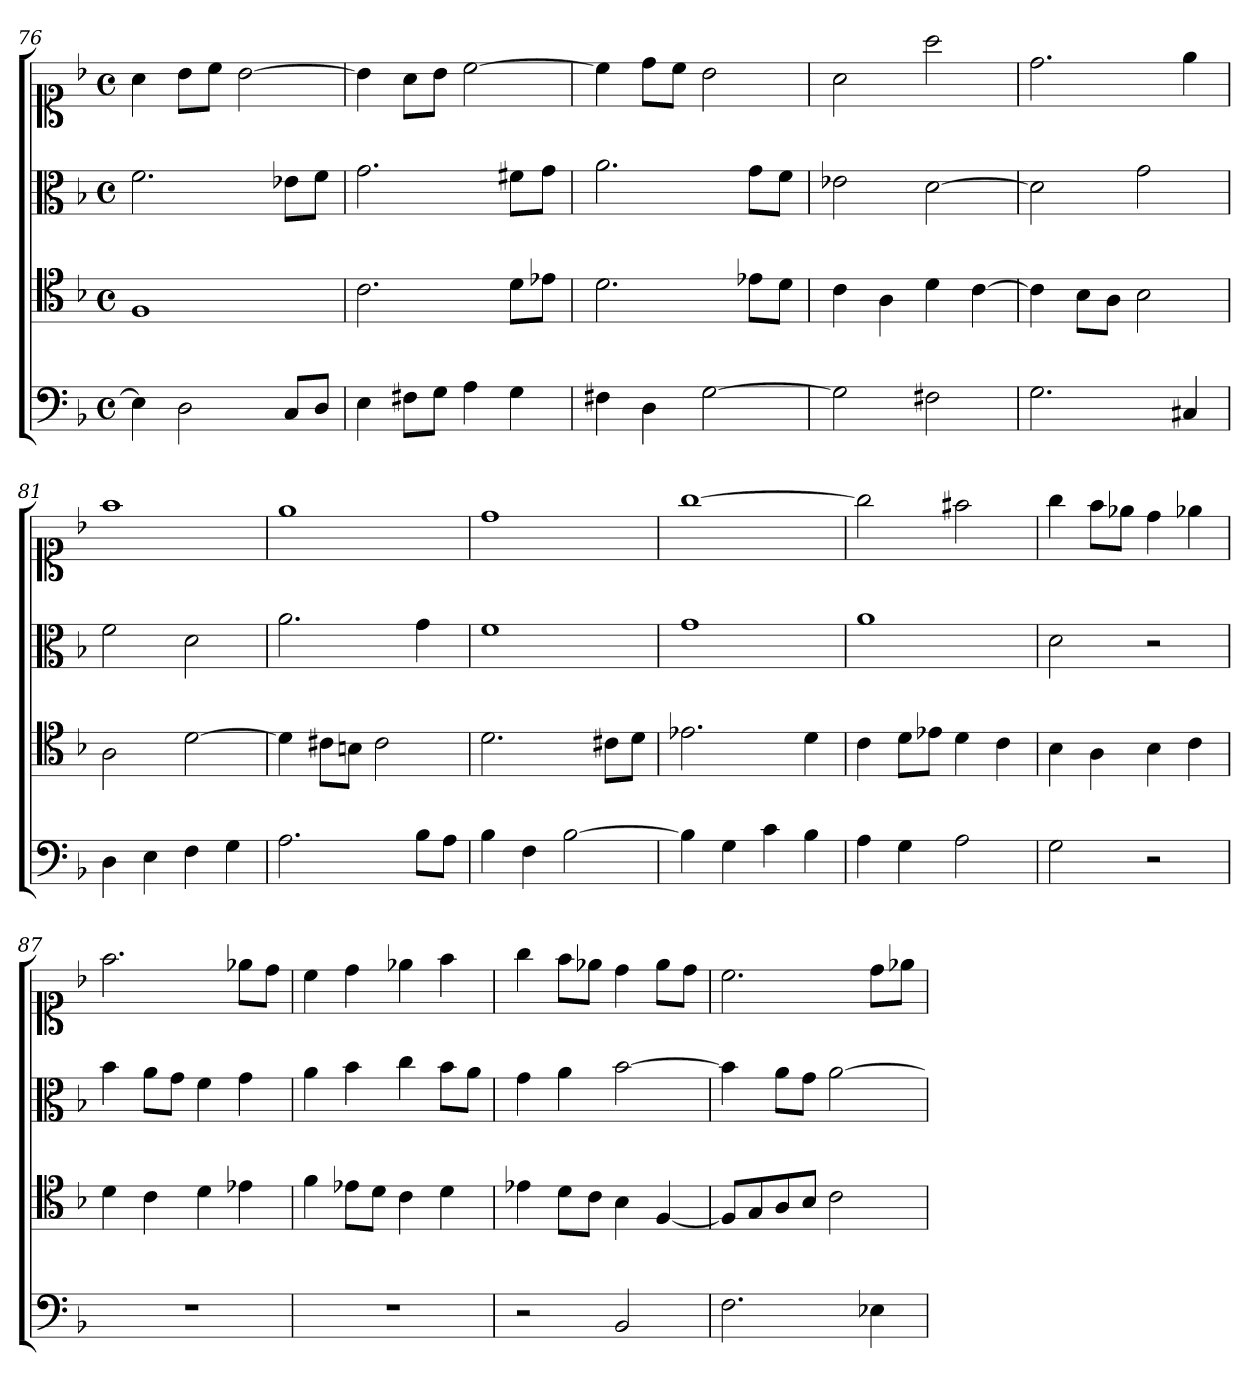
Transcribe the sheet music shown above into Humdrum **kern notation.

**kern	**kern	**kern	**kern
*part4	*part3	*part2	*part1
*staff4	*staff3	*staff2	*staff1
*clefF4	*clefC4	*clefC3	*clefC1
*k[b-]	*k[b-]	*k[b-]	*k[b-]
*M4/4	*M4/4	*M4/4	*M4/4
*met(c)	*met(c)	*met(c)	*met(c)
=76	=76	=76	=76
4E-]	1F	2.f	4a
2D	.	.	8b-L
.	.	.	8ccJ
.	.	.	[2b-
8CL	.	8e-XL	.
8DJ	.	8fJ	.
=77	=77	=77	=77
4E	2.c	2.g	4b-]
8F#XL	.	.	8aL
8GJ	.	.	8b-J
4A	.	.	[2cc
4G	8dL	8f#XL	.
.	8e-XJ	8gJ	.
=78	=78	=78	=78
4F#X	2.d	2.a	4cc]
4D	.	.	8ddL
.	.	.	8ccJ
[2G	.	.	2b-
.	8e-XL	8gL	.
.	8dJ	8fJ	.
=79	=79	=79	=79
2G]	4c	2e-X	2a
.	4A	.	.
2F#X	4d	[2d	2aa
.	[4c	.	.
=80	=80	=80	=80
2.G	4c]	2d]	2.dd
.	8B-L	.	.
.	8AJ	.	.
.	2B-	2g	.
4C#X	.	.	4ee
=81	=81	=81	=81
4D	2A	2f	1ff
4E	.	.	.
4F	[2d	2d	.
4G	.	.	.
=82	=82	=82	=82
2.A	4d]	2.a	1ee
.	8c#XL	.	.
.	8BnJ	.	.
.	2c#	.	.
8B-L	.	4g	.
8AJ	.	.	.
=83	=83	=83	=83
4B-	2.d	1f	1dd
4F	.	.	.
[2B-	.	.	.
.	8c#XL	.	.
.	8dJ	.	.
=84	=84	=84	=84
4B-]	2.e-X	1g	[1gg
4G	.	.	.
4c	.	.	.
4B-	4d	.	.
=85	=85	=85	=85
4A	4c	1a	2gg]
4G	8dL	.	.
.	8e-XJ	.	.
2A	4d	.	2ff#X
.	4c	.	.
=86	=86	=86	=86
2G	4B-	2d	4gg
.	4A	.	8ffL
.	.	.	8ee-XJ
2r	4B-	2r	4dd
.	4c	.	4ee-X
=87	=87	=87	=87
1r	4d	4b-	2.ff
.	4c	8aL	.
.	.	8gJ	.
.	4d	4f	.
.	4e-X	4g	8ee-XL
.	.	.	8ddJ
=88	=88	=88	=88
1r	4f	4a	4cc
.	8e-XL	4b-	4dd
.	8dJ	.	.
.	4c	4cc	4ee-X
.	4d	8b-L	4ff
.	.	8aJ	.
=89	=89	=89	=89
2r	4e-X	4g	4gg
.	8dL	4a	8ffL
.	8cJ	.	8ee-XJ
2BB-	4B-	[2b-	4dd
.	[4F	.	8ee-L
.	.	.	8ddJ
=90	=90	=90	=90
2.F	8FL]	4b-]	2.cc
.	8G	.	.
.	8A	8aL	.
.	8B-J	8gJ	.
.	2c	[2a	.
4E-X	.	.	8ddL
.	.	.	8ee-XJ
=	=	=	=
*-	*-	*-	*-
